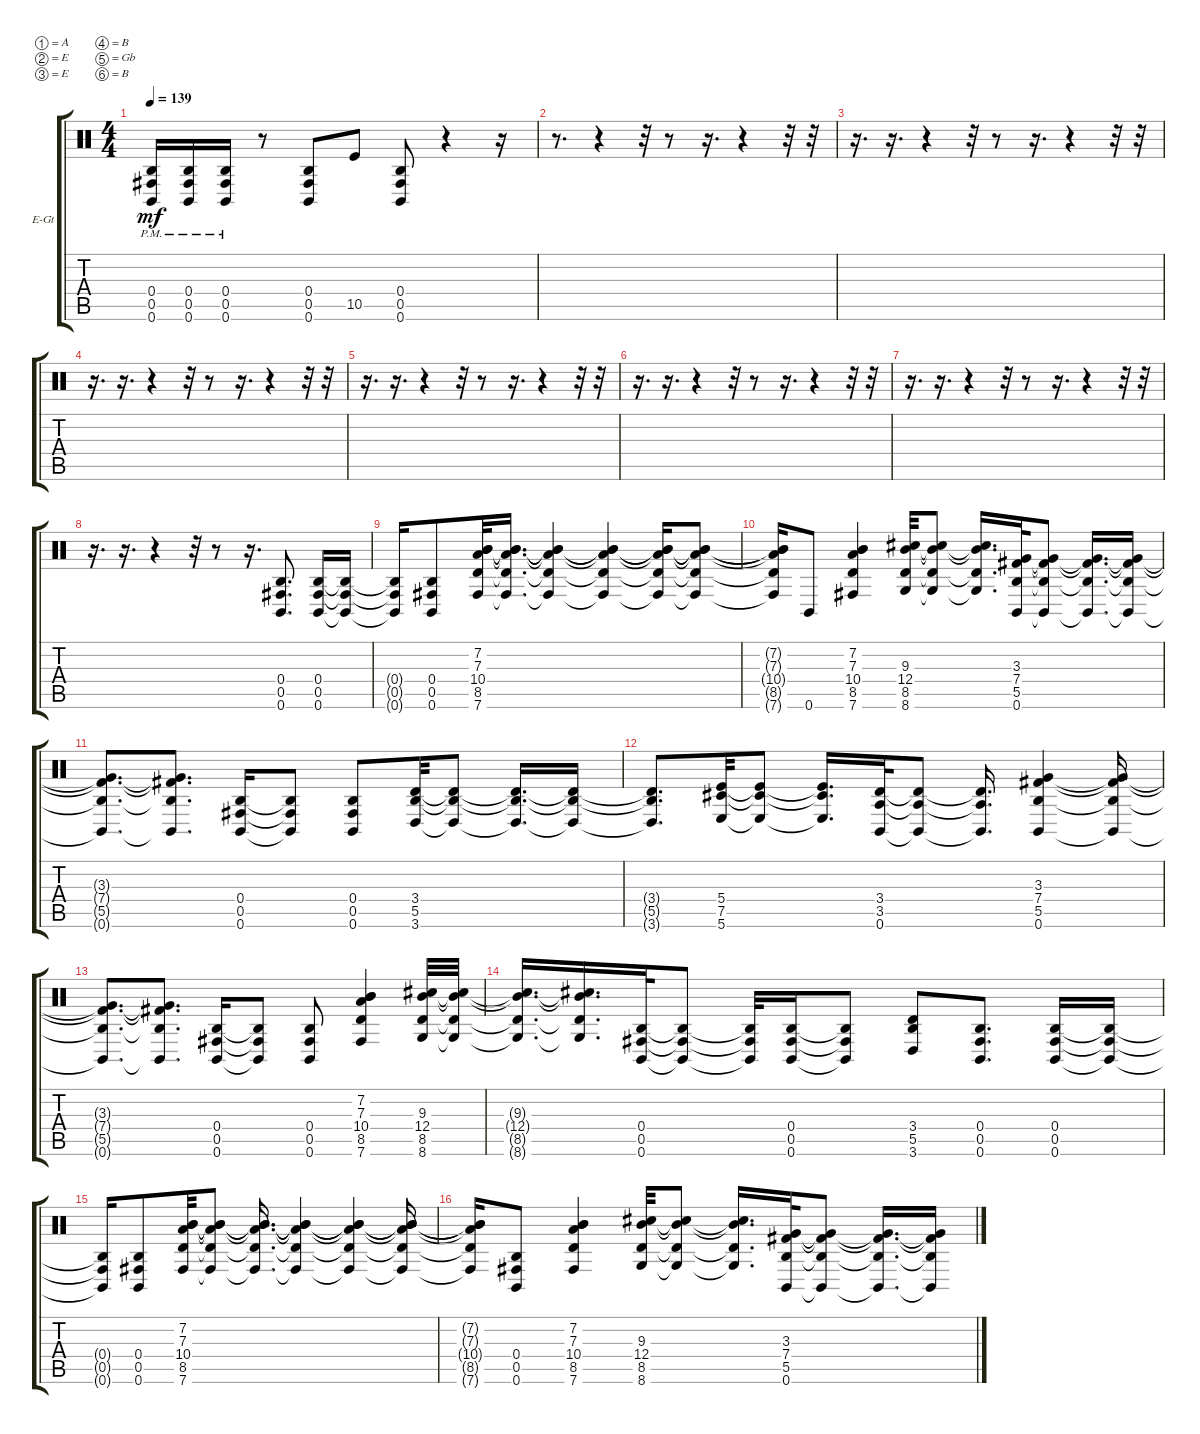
\bracketExtendMode groupsimilarinstruments
\firstSystemTrackNameOrientation horizontal
\otherSystemsTrackNameOrientation horizontal
\track ("Harry Guitar" "E-Gt") {instrument electricguitarclean}
\staff {score tabs}
\tuning (A3 E3 E3 B2 Gb2 B1)
\ts (4 4)
\tempo 139
\clef neutral
\scale
0.333333
\ks c
(0.6{pm} 0.4{pm} 0.5{pm}).16{dy mf} (0.6{pm} 0.5{pm} 0.4{pm}).16 (0.6{pm} 0.4{pm} 0.5{pm}).16 r.8 (0.6 0.5 0.4).8 10.5.8 (0.6 0.4 0.5).8 r.4 r.16 |
\scale
0.333333 r.8{d} r.4 r.32 r.8 r.16{d} r.4 r.32 r.32 |
\scale
0.333333 r.16{d} r.16{d} r.4 r.32 r.8 r.16{d} r.4 r.32 r.32 |
\scale
0.333333 r.16{d} r.16{d} r.4 r.32 r.8 r.16{d} r.4 r.32 r.32 |
\scale
0.333333 r.16{d} r.16{d} r.4 r.32 r.8 r.16{d} r.4 r.32 r.32 |
\scale
0.333333 r.16{d} r.16{d} r.4 r.32 r.8 r.16{d} r.4 r.32 r.32 |
\scale
0.333333 r.16{d} r.16{d} r.4 r.32 r.8 r.16{d} r.4 r.32 r.32 |
\scale
0.333333 r.16{d} r.16{d} r.4 r.32 r.8 r.16{d} (0.6 0.5 0.4).8{d} (0.6 0.4 0.5).16 (0.6{t} 0.5{t} 0.4{t}).16 |
\scale
0.333333 (0.6{t} 0.4{t} 0.5{t}).16 (0.6 0.5 0.4).8 (8.5 7.6 10.4 7.3 7.2).32 (7.6{t} 8.5{t} 10.4{t} 7.3{t} 7.2{t}).16{d} (7.6{t} 8.5{t} 10.4{t} 7.3{t} 7.2{t}).4 (7.2{t} 7.6{t} 8.5{t} 10.4{t} 7.3{t}).4 (7.2{t} 7.3{t} 10.4{t} 8.5{t} 7.6{t}).16 (7.2{t} 7.6{t} 8.5{t} 10.4{t} 7.3{t}).8 |
\scale
0.333333 (7.2{t} 7.3{t} 10.4{t} 8.5{t} 7.6{t}).16 0.6.8 (7.6 8.5 10.4 7.3 7.2).4 (8.6 8.5 12.4 9.3).32 (8.6{t} 8.5{t} 12.4{t} 9.3{t}).8 (8.6{t} 8.5{t} 12.4{t} 9.3{t}).16{d} (0.6 5.5 7.4 3.3).32 (0.6{t} 5.5{t} 7.4{t} 3.3{t}).8 (3.3{t} 7.4{t} 5.5{t} 0.6{t}).16{d} (0.6{t} 5.5{t} 7.4{t} 3.3{t}).16 |
\scale
0.333333 (3.3{t} 7.4{t} 5.5{t} 0.6{t}).8{d} (0.6{t} 5.5{t} 7.4{t} 3.3{t}).8{d} (0.6 0.5 0.4).16 (0.6{t} 0.5{t} 0.4{t}).8 (0.6 0.4 0.5).8 (3.6 5.5 3.4).32 (3.6{t} 5.5{t} 3.4{t}).8 (3.4{t} 5.5{t} 3.6{t}).16{d} (3.6{t} 5.5{t} 3.4{t}).16 |
\scale
0.333333 (3.4{t} 5.5{t} 3.6{t}).8{d} (5.6 7.5 5.4).32 (5.6{t} 7.5{t} 5.4{t}).8 (5.4{t} 7.5{t} 5.6{t}).16{d} (0.6 3.5 3.4).32 (0.6{t} 3.5{t} 3.4{t}).8 (3.4{t} 3.5{t} 0.6{t}).16{d} (0.6 5.5 7.4 3.3).4 (0.6{t} 5.5{t} 7.4{t} 3.3{t}).16 |
\scale
0.333333 (3.3{t} 7.4{t} 5.5{t} 0.6{t}).8{d} (0.6{t} 5.5{t} 7.4{t} 3.3{t}).8{d} (0.6 0.5 0.4).16 (0.6{t} 0.4{t} 0.5{t}).8 (0.6 0.5 0.4).8 (7.6 8.5 10.4 7.3 7.2).4 (8.6 8.5 12.4 9.3).32 (8.6{t} 8.5{t} 12.4{t} 9.3{t}).32 |
\scale
0.333333 (8.6{t} 8.5{t} 12.4{t} 9.3{t}).16{d} (8.6{t} 12.4{t} 9.3{t} 8.5{t}).16{d} (0.6 0.5 0.4).32 (0.6{t} 0.5{t} 0.4{t}).8 (0.6{t} 0.4{t} 0.5{t}).32 (0.6 0.5 0.4).16 (0.6{t} 0.4{t} 0.5{t}).8 (3.6 5.5 3.4).8 (0.6 0.5 0.4).8{d} (0.6 0.4 0.5).16 (0.6{t} 0.5{t} 0.4{t}).16 |
\scale
0.333333 (0.6{t} 0.4{t} 0.5{t}).16 (0.6 0.5 0.4).8 (7.6 8.5 10.4 7.3 7.2).32 (7.6{t} 8.5{t} 10.4{t} 7.3{t} 7.2{t}).8 (7.2{t} 7.3{t} 10.4{t} 8.5{t} 7.6{t}).16{d} (7.6{t} 8.5{t} 10.4{t} 7.3{t} 7.2{t}).4 (7.2{t} 7.3{t} 10.4{t} 8.5{t} 7.6{t}).4 (7.6{t} 8.5{t} 10.4{t} 7.3{t} 7.2{t}).16 |
\scale
0.333333 (7.2{t} 7.3{t} 10.4{t} 8.5{t} 7.6{t}).16 (0.6 0.5 0.4).8 (7.6 8.5 10.4 7.3 7.2).4 (8.6 8.5 12.4 9.3).32 (8.6{t} 8.5{t} 12.4{t} 9.3{t}).8 (8.6{t} 8.5{t} 12.4{t} 9.3{t}).16{d} (0.6 5.5 7.4 3.3).32 (0.6{t} 5.5{t} 7.4{t} 3.3{t}).8 (3.3{t} 7.4{t} 5.5{t} 0.6{t}).16{d} (0.6{t} 5.5{t} 7.4{t} 3.3{t}).16
